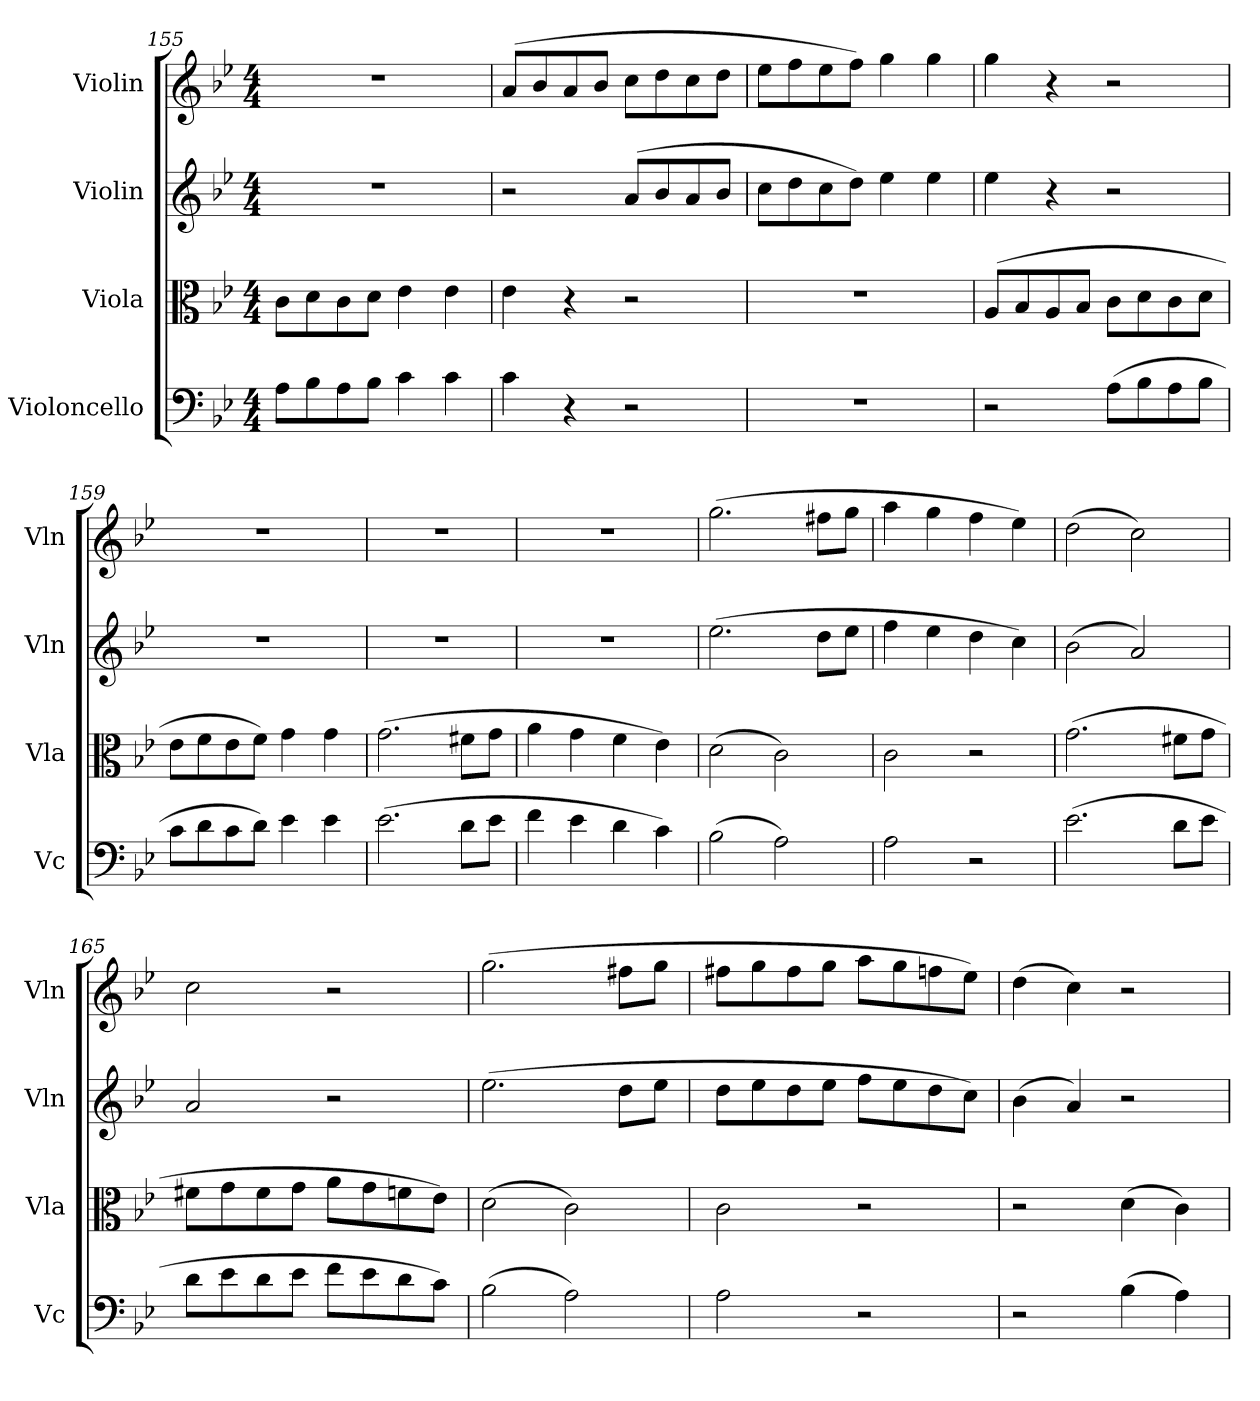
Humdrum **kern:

**kern	**kern	**kern	**kern
*part4	*part3	*part2	*part1
*staff4	*staff3	*staff2	*staff1
*I"Violoncello	*I"Viola	*I"Violin	*I"Violin
*I'Vc	*I'Vla	*I'Vln	*I'Vln
*clefF4	*clefC3	*clefG2	*clefG2
*k[b-e-]	*k[b-e-]	*k[b-e-]	*k[b-e-]
*B-:	*B-:	*B-:	*B-:
*M4/4	*M4/4	*M4/4	*M4/4
=155	=155	=155	=155
8A\L	8c\L	1r	1r
8B-\	8d\	.	.
8A\	8c\	.	.
8B-\J	8d\J	.	.
4c\	4e-\	.	.
4c\	4e-\	.	.
=156	=156	=156	=156
4c\	4e-\	2r	(8a/L
.	.	.	8b-/
4r	4r	.	8a/
.	.	.	8b-/J
2r	2r	(8a/L	8cc\L
.	.	8b-/	8dd\
.	.	8a/	8cc\
.	.	8b-/J	8dd\J
=157	=157	=157	=157
1r	1r	8cc\L	8ee-\L
.	.	8dd\	8ff\
.	.	8cc\	8ee-\
.	.	8dd\J)	8ff\J)
.	.	4ee-\	4gg\
.	.	4ee-\	4gg\
=158	=158	=158	=158
2r	(8A/L	4ee-\	4gg\
.	8B-/	.	.
.	8A/	4r	4r
.	8B-/J	.	.
(8A\L	8c\L	2r	2r
8B-\	8d\	.	.
8A\	8c\	.	.
8B-\J	8d\J	.	.
=159	=159	=159	=159
8c\L	8e-\L	1r	1r
8d\	8f\	.	.
8c\	8e-\	.	.
8d\J)	8f\J)	.	.
4e-\	4g\	.	.
4e-\	4g\	.	.
=160	=160	=160	=160
(2.e-\	(2.g\	1r	1r
8d\L	8f#X\L	.	.
8e-\J	8g\J	.	.
=161	=161	=161	=161
4f\	4a\	1r	1r
4e-\	4g\	.	.
4d\	4f\	.	.
4c\)	4e-\)	.	.
=162	=162	=162	=162
(2B-\	(2d\	(2.ee-\	(2.gg\
2A\)	2c\)	.	.
.	.	8dd\L	8ff#X\L
.	.	8ee-\J	8gg\J
=163	=163	=163	=163
2A\	2c\	4ff\	4aa\
.	.	4ee-\	4gg\
2r	2r	4dd\	4ff\
.	.	4cc\)	4ee-\)
=164	=164	=164	=164
(2.e-\	(2.g\	(2b-\	(2dd\
.	.	2a/)	2cc\)
8d\L	8f#X\L	.	.
8e-\J	8g\J	.	.
=165	=165	=165	=165
8d\L	8f#X\L	2a/	2cc\
8e-\	8g\	.	.
8d\	8f#\	.	.
8e-\J	8g\J	.	.
8f\L	8a\L	2r	2r
8e-\	8g\	.	.
8d\	8fn\	.	.
8c\J)	8e-\J)	.	.
=166	=166	=166	=166
(2B-\	(2d\	(2.ee-\	(2.gg\
2A\)	2c\)	.	.
.	.	8dd\L	8ff#X\L
.	.	8ee-\J	8gg\J
=167	=167	=167	=167
2A\	2c\	8dd\L	8ff#X\L
.	.	8ee-\	8gg\
.	.	8dd\	8ff#\
.	.	8ee-\J	8gg\J
2r	2r	8ff\L	8aa\L
.	.	8ee-\	8gg\
.	.	8dd\	8ffn\
.	.	8cc\J)	8ee-\J)
=168	=168	=168	=168
2r	2r	(4b-\	(4dd\
.	.	4a/)	4cc\)
(4B-\	(4d\	2r	2r
4A\)	4c\)	.	.
=	=	=	=
*-	*-	*-	*-
